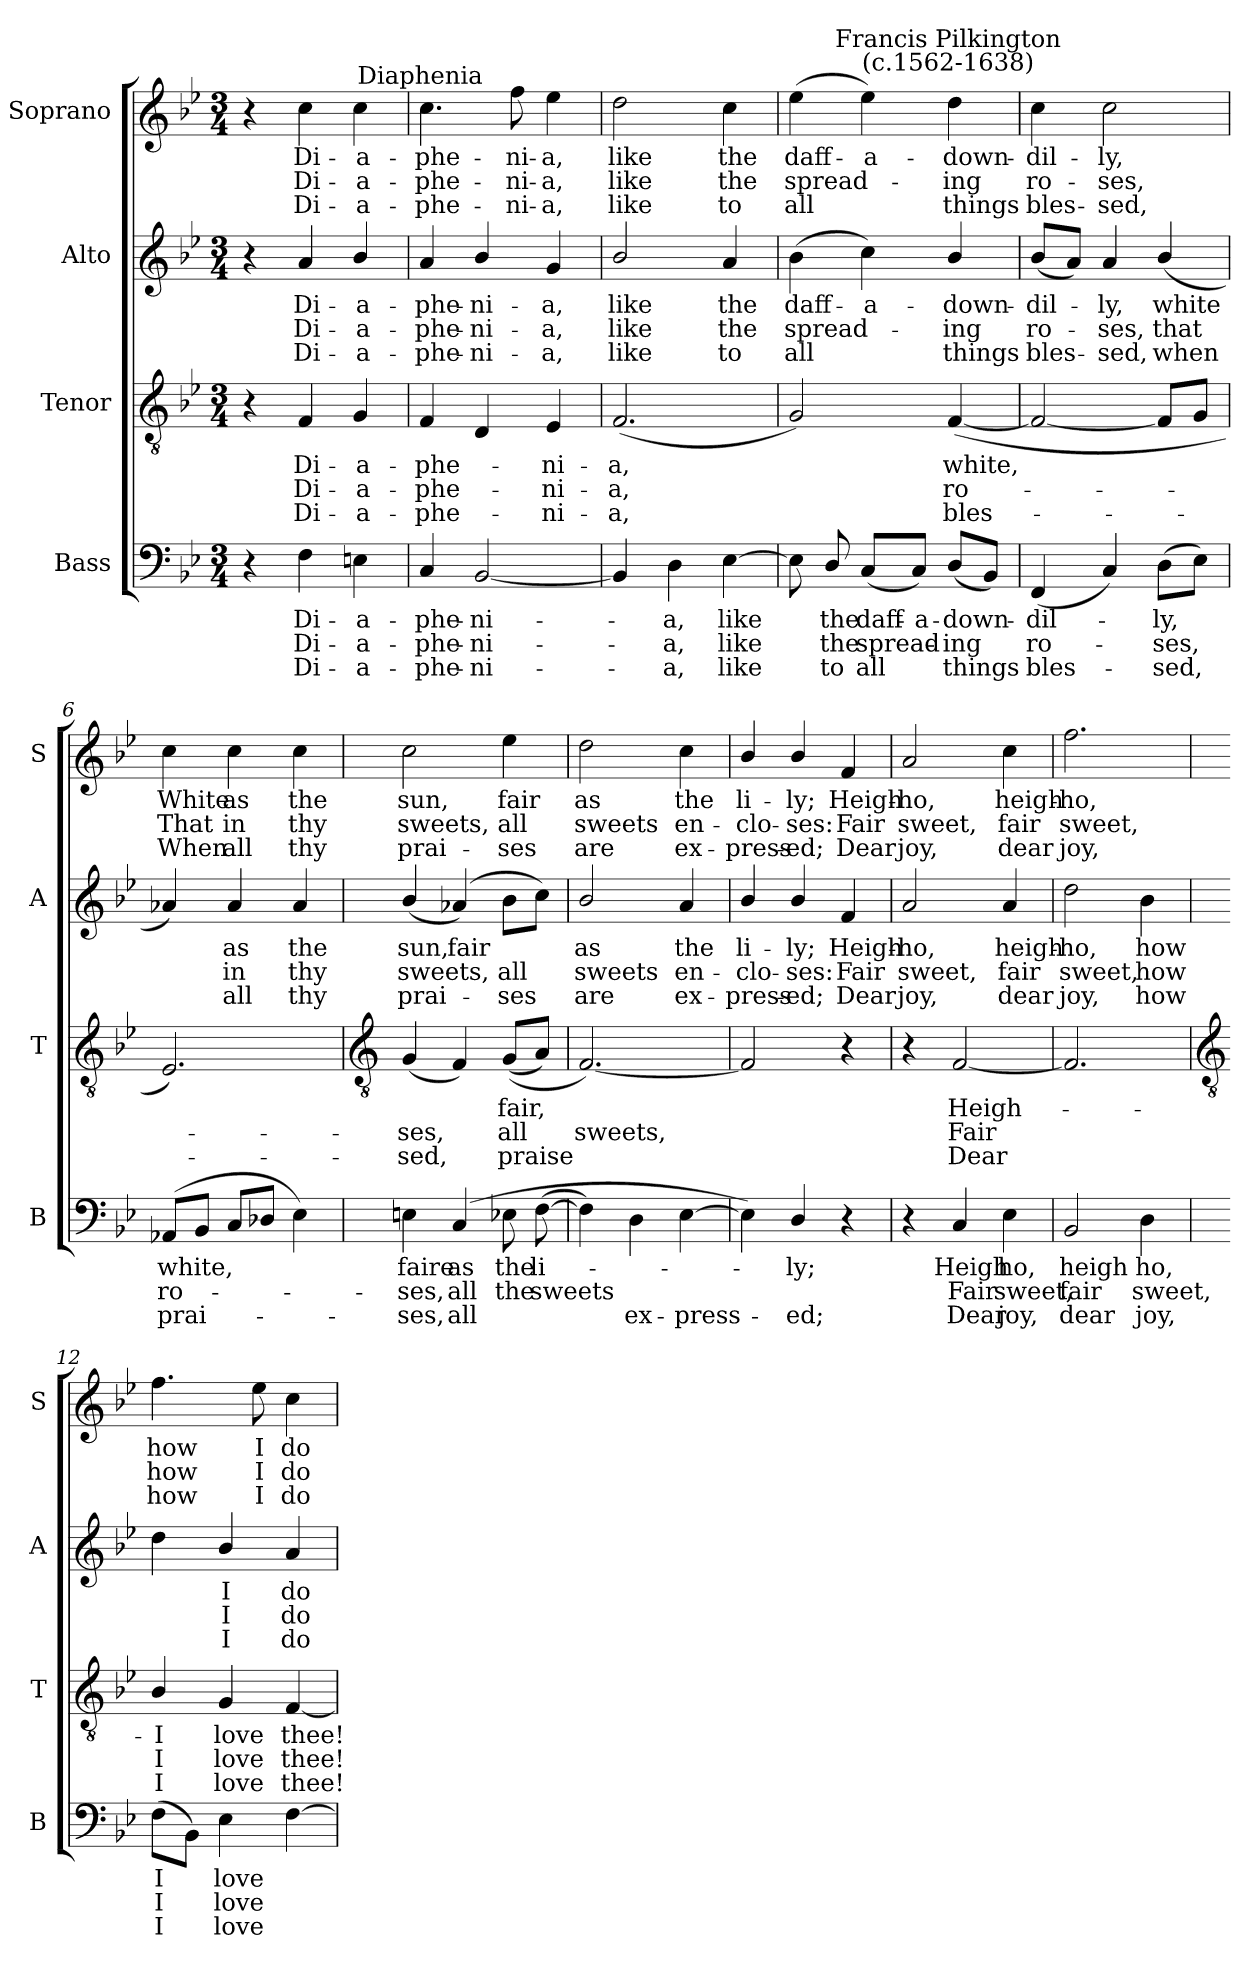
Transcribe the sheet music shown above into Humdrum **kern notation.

**kern	**text	**text	**text	**kern	**text	**text	**text	**kern	**text	**text	**text	**kern	**text	**text	**text
*part4	*part4	*part4	*part4	*part3	*part3	*part3	*part3	*part2	*part2	*part2	*part2	*part1	*part1	*part1	*part1
*staff4	*staff4	*staff4	*staff4	*staff3	*staff3	*staff3	*staff3	*staff2	*staff2	*staff2	*staff2	*staff1	*staff1	*staff1	*staff1
*I"Bass	*	*	*	*I"Tenor	*	*	*	*I"Alto	*	*	*	*I"Soprano	*	*	*
*I'B	*	*	*	*I'T	*	*	*	*I'A	*	*	*	*I'S	*	*	*
*clefF4	*	*	*	*clefGv2	*	*	*	*clefG2	*	*	*	*clefG2	*	*	*
*k[b-e-]	*	*	*	*k[b-e-]	*	*	*	*k[b-e-]	*	*	*	*k[b-e-]	*	*	*
*B-:	*	*	*	*B-:	*	*	*	*B-:	*	*	*	*B-:	*	*	*
*M3/4	*	*	*	*M3/4	*	*	*	*M3/4	*	*	*	*M3/4	*	*	*
=1	=1	=1	=1	=1	=1	=1	=1	=1	=1	=1	=1	=1	=1	=1	=1
4r	.	.	.	4r	.	.	.	4r	.	.	.	4r	.	.	.
!	!LO:LY:b	!LO:LY:b	!LO:LY:b	!	!LO:LY:b	!LO:LY:b	!LO:LY:b	!	!LO:LY:b	!LO:LY:b	!LO:LY:b	!	!LO:LY:b	!LO:LY:b	!LO:LY:b
4F	Di-	-Di-	-Di-	4F	Di-	-Di-	-Di-	4a	Di-	-Di-	-Di-	4cc	Di-	-Di-	-Di-
!	!LO:LY:b	!LO:LY:b	!LO:LY:b	!	!LO:LY:b	!LO:LY:b	!LO:LY:b	!	!LO:LY:b	!LO:LY:b	!LO:LY:b	!	!LO:LY:b	!LO:LY:b	!LO:LY:b
4En	-a-	-a-	-a-	4G	-a-	-a-	-a-	4b-/	-a-	-a-	-a-	4cc	-a-	-a-	-a-
=2	=2	=2	=2	=2	=2	=2	=2	=2	=2	=2	=2	=2	=2	=2	=2
!	!	!	!	!	!	!	!	!	!	!	!	!LO:TX:a:cj:t=Diaphenia	!	!	!
!	!LO:LY:b	!LO:LY:b	!LO:LY:b	!	!LO:LY:b	!LO:LY:b	!LO:LY:b	!	!LO:LY:b	!LO:LY:b	!LO:LY:b	!	!LO:LY:b	!LO:LY:b	!LO:LY:b
4C	-phe-	-phe-	-phe-	4F	-phe-	-phe-	-phe-	4a	-phe-	-phe-	-phe-	4.cc	-phe-	-phe-	-phe-
!	!LO:LY:b	!LO:LY:b	!LO:LY:b	!	!	!	!	!	!LO:LY:b	!LO:LY:b	!LO:LY:b	!	!	!	!
[2BB-	-ni-	ni-	ni-	4D	.	.	.	4b-/	-ni-	-ni-	-ni-	.	.	.	.
!	!	!	!	!	!	!	!	!	!	!	!	!	!LO:LY:b	!LO:LY:b	!LO:LY:b
.	.	.	.	.	.	.	.	.	.	.	.	8ff	-ni-	-ni-	-ni-
!	!	!	!	!	!LO:LY:b	!LO:LY:b	!LO:LY:b	!	!LO:LY:b	!LO:LY:b	!LO:LY:b	!	!LO:LY:b	!LO:LY:b	!LO:LY:b
.	.	.	.	4E-	-ni-	-ni-	-ni-	4g	-a,	a,	a,	4ee-	-a,	a,	a,
=3	=3	=3	=3	=3	=3	=3	=3	=3	=3	=3	=3	=3	=3	=3	=3
!	!	!	!	!	!LO:LY:b	!LO:LY:b	!LO:LY:b	!	!LO:LY:b	!LO:LY:b	!LO:LY:b	!	!LO:LY:b	!LO:LY:b	!LO:LY:b
4BB-]	.	.	.	(<2.F	-a,	a,	a,	2b-/	like	like	like	2dd	like	like	like
!	!LO:LY:b	!LO:LY:b	!LO:LY:b	!	!	!	!	!	!	!	!	!	!	!	!
4D	a,	a,	a,	.	.	.	.	.	.	.	.	.	.	.	.
!	!LO:LY:b	!LO:LY:b	!LO:LY:b	!	!	!	!	!	!LO:LY:b	!LO:LY:b	!LO:LY:b	!	!LO:LY:b	!LO:LY:b	!LO:LY:b
[4E-	like	like	like	.	.	.	.	4a	the	the	to	4cc	the	the	to
=4	=4	=4	=4	=4	=4	=4	=4	=4	=4	=4	=4	=4	=4	=4	=4
!	!	!	!	!	!	!	!	!	!LO:LY:b	!LO:LY:b	!LO:LY:b	!	!LO:LY:b	!LO:LY:b	!LO:LY:b
8E-]	.	.	.	2G)	.	.	.	(>4b-	daff-	-spread-	all	(>4ee-	daff-	-spread-	all
!	!LO:LY:b	!LO:LY:b	!LO:LY:b	!	!	!	!	!	!	!	!	!	!	!	!
8D/	the	the	to	.	.	.	.	.	.	.	.	.	.	.	.
!	!LO:LY:b	!LO:LY:b	!LO:LY:b	!	!	!	!	!	!LO:LY:b	!	!	!	!LO:LY:b	!	!
(<8CL	daff-	-spread-	all	.	.	.	.	4cc)	a-	.	.	4ee-)	a-	.	.
!	!LO:LY:b	!	!	!	!	!	!	!	!	!	!	!	!	!	!
8CJ)	a-	.	.	.	.	.	.	.	.	.	.	.	.	.	.
!	!	!	!	!	!	!	!	!	!	!	!	!LO:TX:a:cj:t=Francis Pilkington\n(c.1562-1638)	!	!	!
!	!LO:LY:b	!LO:LY:b	!LO:LY:b	!	!LO:LY:b	!LO:LY:b	!LO:LY:b	!	!LO:LY:b	!LO:LY:b	!LO:LY:b	!	!LO:LY:b	!LO:LY:b	!LO:LY:b
(<8DL	-down-	ing	things	(<[4F	white,	ro-	bles-	4b-/	-down-	-ing	things	4dd	-down-	-ing	things
8BB-J)	.	.	.	.	.	.	.	.	.	.	.	.	.	.	.
=5	=5	=5	=5	=5	=5	=5	=5	=5	=5	=5	=5	=5	=5	=5	=5
!	!LO:LY:b	!LO:LY:b	!LO:LY:b	!	!	!	!	!	!LO:LY:b	!LO:LY:b	!LO:LY:b	!	!LO:LY:b	!LO:LY:b	!LO:LY:b
(<4FF	dil-	ro-	bles-	2F_	.	.	.	(<8b-L	dil-	-ro-	bles-	4cc	dil-	-ro-	-bles-
.	.	.	.	.	.	.	.	8aJ)	.	.	.	.	.	.	.
!	!	!	!	!	!	!	!	!	!LO:LY:b	!LO:LY:b	!LO:LY:b	!	!LO:LY:b	!LO:LY:b	!LO:LY:b
4C)	.	.	.	.	.	.	.	4a	ly,	ses,	sed,	2cc	-ly,	ses,	sed,
!	!LO:LY:b	!LO:LY:b	!LO:LY:b	!	!	!	!	!	!LO:LY:b	!LO:LY:b	!LO:LY:b	!	!	!	!
(>8DL	ly,	ses,	sed,	8FL]	.	.	.	(<4b-/	white	that	when	.	.	.	.
8E-J)	.	.	.	8GJ	.	.	.	.	.	.	.	.	.	.	.
=6	=6	=6	=6	=6	=6	=6	=6	=6	=6	=6	=6	=6	=6	=6	=6
!	!LO:LY:b	!LO:LY:b	!LO:LY:b	!	!	!	!	!	!	!	!	!	!LO:LY:b	!LO:LY:b	!LO:LY:b
(<8AA-XL	white,	ro-	prai-	2.E-)	.	.	.	4a-X)	.	.	.	4cc	White	That	When
8BB-J	.	.	.	.	.	.	.	.	.	.	.	.	.	.	.
!	!	!	!	!	!	!	!	!	!LO:LY:b	!LO:LY:b	!LO:LY:b	!	!LO:LY:b	!LO:LY:b	!LO:LY:b
8CL	.	.	.	.	.	.	.	4a-	as	in	all	4cc	as	in	all
8D-XJ	.	.	.	.	.	.	.	.	.	.	.	.	.	.	.
!	!	!	!	!	!	!	!	!	!LO:LY:b	!LO:LY:b	!LO:LY:b	!	!LO:LY:b	!LO:LY:b	!LO:LY:b
4E-)	.	.	.	.	.	.	.	4a-	the	thy	thy	4cc	the	thy	thy
!!LO:LB:g=z
=7	=7	=7	=7	=7	=7	=7	=7	=7	=7	=7	=7	=7	=7	=7	=7
*	*	*	*	*clefGv2	*	*	*	*	*	*	*	*	*	*	*
!	!LO:LY:b	!LO:LY:b	!LO:LY:b	!	!	!LO:LY:b	!LO:LY:b	!	!LO:LY:b	!LO:LY:b	!LO:LY:b	!	!LO:LY:b	!LO:LY:b	!LO:LY:b
4En	faire	ses,	ses,	(<4G	.	ses,	sed,	(<4b-/	sun,	sweets,	prai-	2cc	sun,	sweets,	prai-
!	!LO:LY:b	!LO:LY:b	!LO:LY:b	!	!	!	!	!	!LO:LY:b	!	!	!	!	!	!
(>4C	as	all	all	4F)	.	.	.	(>4a-X)	fair	.	.	.	.	.	.
!	!LO:LY:b	!LO:LY:b	!	!	!LO:LY:b	!LO:LY:b	!LO:LY:b	!	!	!LO:LY:b	!LO:LY:b	!	!LO:LY:b	!LO:LY:b	!LO:LY:b
8E-X	the	the	.	(<(<8GL	fair,	all	praise	8b-L	.	all	ses	4ee-	-fair	all	ses
!	!LO:LY:b	!LO:LY:b	!	!	!	!	!	!	!	!	!	!	!	!	!
(>[8FL	li-	sweets	.	8AJ)	.	.	.	8ccJ)	.	.	.	.	.	.	.
=8	=8	=8	=8	=8	=8	=8	=8	=8	=8	=8	=8	=8	=8	=8	=8
!	!	!	!	!	!	!LO:LY:b	!	!	!LO:LY:b	!LO:LY:b	!LO:LY:b	!	!LO:LY:b	!LO:LY:b	!LO:LY:b
4F])	.	.	.	[2.F)	.	sweets,	.	2b-/	as	sweets	are	2dd	as	sweets	are
!	!	!	!LO:LY:b	!	!	!	!	!	!	!	!	!	!	!	!
4D	.	.	ex-	.	.	.	.	.	.	.	.	.	.	.	.
!	!	!	!LO:LY:b	!	!	!	!	!	!LO:LY:b	!LO:LY:b	!LO:LY:b	!	!LO:LY:b	!LO:LY:b	!LO:LY:b
[4E-	.	.	-press-	.	.	.	.	4a	the	en-	-ex-	4cc	the	en-	-ex-
=9	=9	=9	=9	=9	=9	=9	=9	=9	=9	=9	=9	=9	=9	=9	=9
!	!	!	!	!	!	!	!	!	!LO:LY:b	!LO:LY:b	!LO:LY:b	!	!LO:LY:b	!LO:LY:b	!LO:LY:b
4E-])	.	.	.	2F]	.	.	.	4b-/	-li-	-clo-	-press-	4b-/	-li-	-clo-	-press-
!	!LO:LY:b	!	!LO:LY:b	!	!	!	!	!	!LO:LY:b	!LO:LY:b	!LO:LY:b	!	!LO:LY:b	!LO:LY:b	!LO:LY:b
4D/	ly;	.	ed;	.	.	.	.	4b-/	-ly;	ses:	ed;	4b-/	-ly;	ses:	ed;
!	!	!	!	!	!	!	!	!	!LO:LY:b	!LO:LY:b	!LO:LY:b	!	!LO:LY:b	!LO:LY:b	!LO:LY:b
4r	.	.	.	4r	.	.	.	4f	Heigh-	-Fair	Dear	4f	Heigh-	-Fair	Dear
=10	=10	=10	=10	=10	=10	=10	=10	=10	=10	=10	=10	=10	=10	=10	=10
!	!	!	!	!	!	!	!	!	!LO:LY:b	!LO:LY:b	!LO:LY:b	!	!LO:LY:b	!LO:LY:b	!LO:LY:b
4r	.	.	.	4r	.	.	.	2a	ho,	sweet,	joy,	2a	ho,	sweet,	joy,
!	!LO:LY:b	!LO:LY:b	!LO:LY:b	!	!LO:LY:b	!LO:LY:b	!LO:LY:b	!	!	!	!	!	!	!	!
4C	Heigh	Fair	Dear	[2F	Heigh-	Fair	Dear	.	.	.	.	.	.	.	.
!	!LO:LY:b	!LO:LY:b	!LO:LY:b	!	!	!	!	!	!LO:LY:b	!LO:LY:b	!LO:LY:b	!	!LO:LY:b	!LO:LY:b	!LO:LY:b
4E-	ho,	sweet,	joy,	.	.	.	.	4a	heigh-	-fair	dear	4cc	heigh-	-fair	dear
=11	=11	=11	=11	=11	=11	=11	=11	=11	=11	=11	=11	=11	=11	=11	=11
!	!LO:LY:b	!LO:LY:b	!LO:LY:b	!	!	!	!	!	!LO:LY:b	!LO:LY:b	!LO:LY:b	!	!LO:LY:b	!LO:LY:b	!LO:LY:b
2BB-	heigh	fair	dear	2.F]	.	.	.	2dd	ho,	sweet,	joy,	2.ff	ho,	sweet,	joy,
!	!LO:LY:b	!LO:LY:b	!LO:LY:b	!	!	!	!	!	!LO:LY:b	!LO:LY:b	!LO:LY:b	!	!	!	!
4D	ho,	sweet,	joy,	.	.	.	.	4b-	how	how	how	.	.	.	.
!!LO:LB:g=z
=12	=12	=12	=12	=12	=12	=12	=12	=12	=12	=12	=12	=12	=12	=12	=12
*	*	*	*	*clefGv2	*	*	*	*	*	*	*	*	*	*	*
!	!LO:LY:b	!LO:LY:b	!LO:LY:b	!	!LO:LY:b	!LO:LY:b	!LO:LY:b	!	!	!	!	!	!LO:LY:b	!LO:LY:b	!LO:LY:b
(8FL	I	I	I	4B-/	I	I	I	4dd	.	.	.	4.ff	how	how	how
8BB-J)	.	.	.	.	.	.	.	.	.	.	.	.	.	.	.
!	!LO:LY:b	!LO:LY:b	!LO:LY:b	!	!LO:LY:b	!LO:LY:b	!LO:LY:b	!	!LO:LY:b	!LO:LY:b	!LO:LY:b	!	!	!	!
4E-	love	love	love	4G	love	love	love	4b-/	I	I	I	.	.	.	.
!	!	!	!	!	!	!	!	!	!	!	!	!	!LO:LY:b	!LO:LY:b	!LO:LY:b
.	.	.	.	.	.	.	.	.	.	.	.	8ee-	I	I	I
!	!	!	!	!	!LO:LY:b	!LO:LY:b	!LO:LY:b	!	!LO:LY:b	!LO:LY:b	!LO:LY:b	!	!LO:LY:b	!LO:LY:b	!LO:LY:b
[4F	.	.	.	[4F	thee!	thee!	thee!	4a	do	do	do	4cc	do	do	do
=	=	=	=	=	=	=	=	=	=	=	=	=	=	=	=
*-	*-	*-	*-	*-	*-	*-	*-	*-	*-	*-	*-	*-	*-	*-	*-
